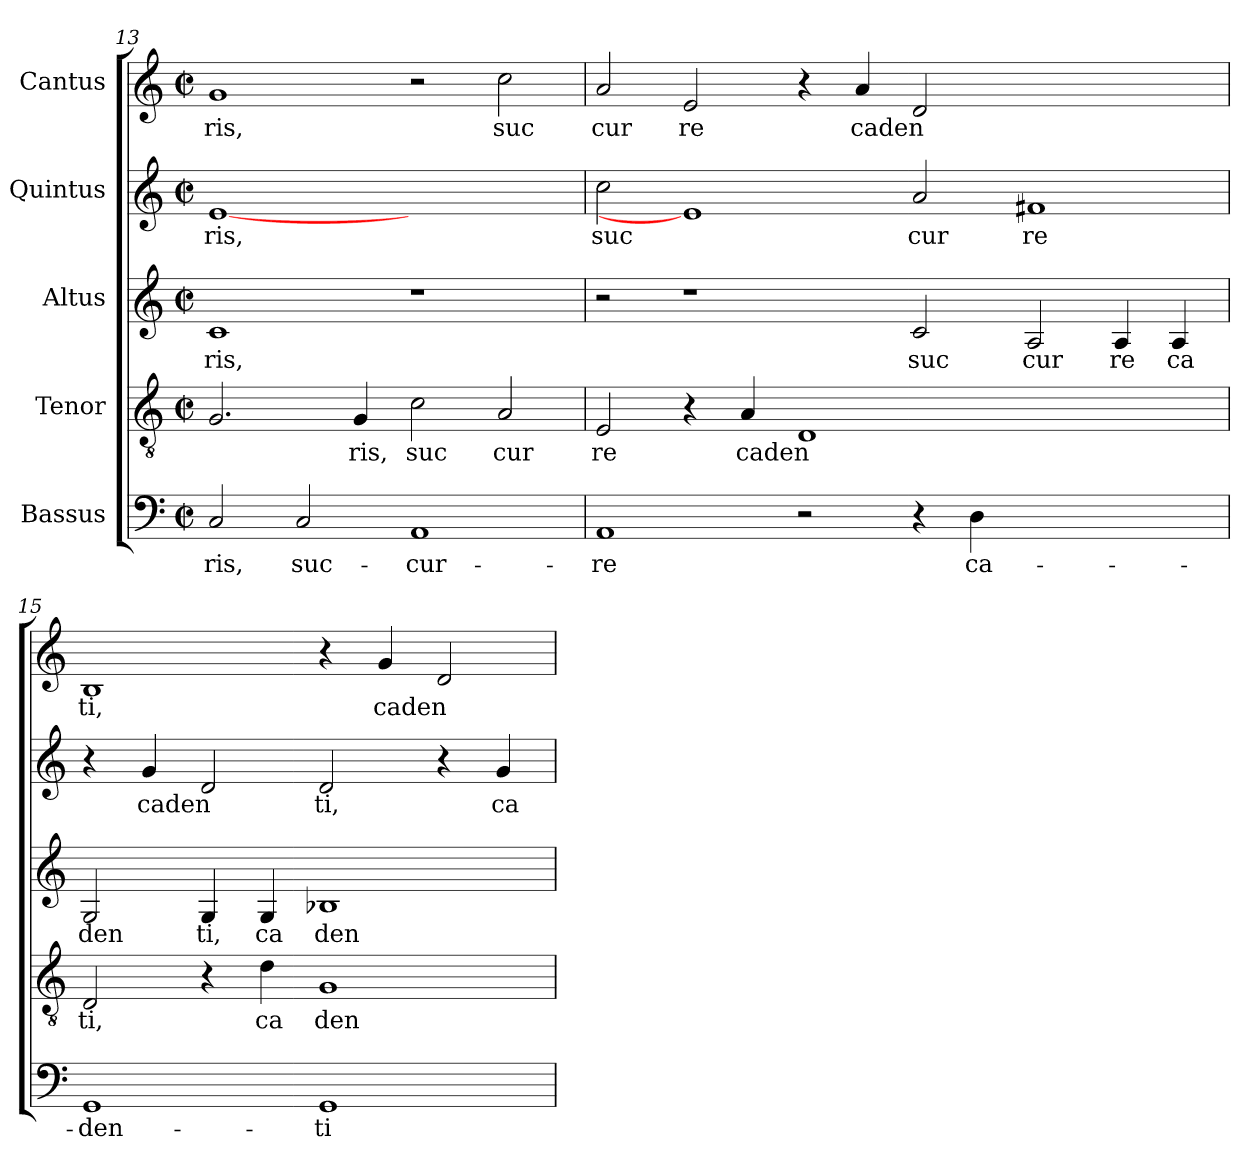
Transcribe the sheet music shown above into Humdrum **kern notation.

**kern	**text	**kern	**text	**kern	**text	**kern	**text	**kern	**text
*part5	*part5	*part4	*part4	*part3	*part3	*part2	*part2	*part1	*part1
*staff5	*staff5	*staff4	*staff4	*staff3	*staff3	*staff2	*staff2	*staff1	*staff1
*I"Bassus	*	*I"Tenor	*	*I"Altus	*	*I"Quintus	*	*I"Cantus	*
*clefF4	*	*clefGv2	*	*clefG2	*	*clefG2	*	*clefG2	*
*M2/2	*	*M2/2	*	*M2/2	*	*M2/2	*	*M2/2	*
*met(c|)	*	*met(c|)	*	*met(c|)	*	*met(c|)	*	*met(c|)	*
=13	=13	=13	=13	=13	=13	=13	=13	=13	=13
!	!LO:LY:b:cj	!	!	!	!LO:LY:b:cj	!	!LO:LY:b:cj	!	!LO:LY:b:cj
2C/	-ris,	2.G/	.	1c	ris,	[1e	ris,	1g	ris,
!	!LO:LY:b:cj	!	!	!	!	!	!	!	!
2C/	suc-	.	.	.	.	.	.	.	.
!	!	!	!LO:LY:b:cj	!	!	!	!	!	!
.	.	4G/	ris,	.	.	.	.	.	.
!	!LO:LY:b:cj	!	!LO:LY:b:cj	!	!	!	!	!	!
1AA	-cur-	2c\	suc	1r	.	1ryy	.	2r	.
!	!	!	!LO:LY:b:cj	!	!	!	!	!	!LO:LY:b:cj
.	.	2A/	cur	.	.	.	.	2cc\	suc
=14	=14	=14	=14	=14	=14	=14	=14	=14	=14
!	!LO:LY:b:cj	!	!LO:LY:b:cj	!	!	!	!LO:LY:b:cj	!	!LO:LY:b:cj
1AA	-re	2E/	re	2r	.	2cc\	suc	2a/	cur
!	!	!	!	!	!	!	!	!	!LO:LY:b:cj
.	.	4r	.	1r	.	1e]	.	2e/	re
!	!	!	!LO:LY:b	!	!	!	!	!	!
.	.	4A/	caden	.	.	.	.	.	.
2r	.	1D	.	.	.	.	.	4r	.
!	!	!	!	!	!	!	!	!	!LO:LY:b
.	.	.	.	.	.	.	.	4a/	caden
!	!	!	!	!	!LO:LY:b:cj	!	!LO:LY:b:cj	!	!
4r	.	.	.	2c/	suc	2a/	cur	2d/	.
!	!LO:LY:b:cj	!	!	!	!	!	!	!	!
4D\	ca-	.	.	.	.	.	.	.	.
!	!	!	!	!	!LO:LY:b:cj	!	!LO:LY:b:cj	!	!
1ryy	.	1ryy	.	2A/	cur	1f#X	re	1ryy	.
!	!	!	!	!	!LO:LY:b:cj	!	!	!	!
.	.	.	.	4A/	re	.	.	.	.
!	!	!	!	!	!LO:LY:b:cj	!	!	!	!
.	.	.	.	4A/	ca	.	.	.	.
=15	=15	=15	=15	=15	=15	=15	=15	=15	=15
!	!LO:LY:b:cj	!	!LO:LY:b:cj	!	!LO:LY:b:cj	!	!	!	!LO:LY:b:cj
1GG	-den-	2D/	ti,	2G/	den	4r	.	1B	ti,
!	!	!	!	!	!	!	!LO:LY:b	!	!
.	.	.	.	.	.	4g/	caden	.	.
!	!	!	!	!	!LO:LY:b:cj	!	!	!	!
.	.	4r	.	4G/	ti,	2d/	.	.	.
!	!	!	!LO:LY:b:cj	!	!LO:LY:b:cj	!	!	!	!
.	.	4d\	ca	4G/	ca	.	.	.	.
!	!LO:LY:b:cj	!	!LO:LY:b:cj	!	!LO:LY:b:cj	!	!LO:LY:b:cj	!	!
1GG	-ti	1G	den	1B-X	den	2d/	ti,	4r	.
!	!	!	!	!	!	!	!	!	!LO:LY:b
.	.	.	.	.	.	.	.	4g/	caden
.	.	.	.	.	.	4r	.	2d/	.
!	!	!	!	!	!	!	!LO:LY:b:cj	!	!
.	.	.	.	.	.	4g/	ca	.	.
=	=	=	=	=	=	=	=	=	=
*-	*-	*-	*-	*-	*-	*-	*-	*-	*-
